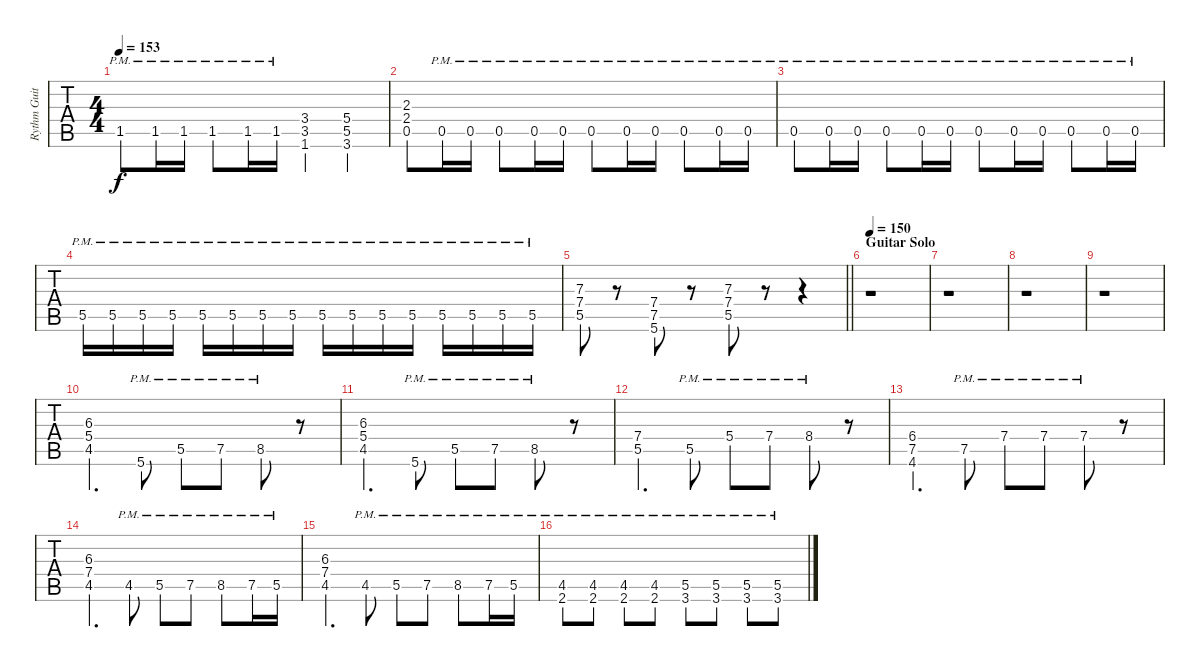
\track ("Rythm Guitar" "Rythm Guit") {instrument distortionguitar}
\staff {tabs}
\tuning (Eb4 Bb3 Gb3 Db3 Ab2 Eb2) {hide}
\ts (4 4)
\tempo 153
\clef g2
\ks c
1.5{pm}.8{dy f} 1.5{pm}.16 1.5{pm}.16 1.5{pm}.8 1.5{pm}.16 1.5{pm}.16 (3.4 3.5 1.6).4 (5.4 5.5 3.6).4 |
(2.3 2.4 0.5).8 0.5{pm}.16 0.5{pm}.16 0.5{pm}.8 0.5{pm}.16 0.5{pm}.16 0.5{pm}.8 0.5{pm}.16 0.5{pm}.16 0.5{pm}.8 0.5{pm}.16 0.5{pm}.16 |
0.5{pm}.8 0.5{pm}.16 0.5{pm}.16 0.5{pm}.8 0.5{pm}.16 0.5{pm}.16 0.5{pm}.8 0.5{pm}.16 0.5{pm}.16 0.5{pm}.8 0.5{pm}.16 0.5{pm}.16 |
5.5{pm}.16{balance 8} 5.5{pm}.16 5.5{pm}.16 5.5{pm}.16 5.5{pm}.16 5.5{pm}.16 5.5{pm}.16 5.5{pm}.16 5.5{pm}.16 5.5{pm}.16 5.5{pm}.16 5.5{pm}.16 5.5{pm}.16 5.5{pm}.16 5.5{pm}.16 5.5{pm}.16 |
\barLineRight lightlight
(7.3 7.4 5.5).8 r.8 (7.4 7.5 5.6).8 r.8 (7.3 7.4 5.5).8 r.8 r.4 |
\section ("" "Guitar Solo")
\tempo 150
r.1 |
r.1 |
r.1 |
r.1 |
(6.3 5.4 4.5).4{d} 5.6{pm}.8 5.5{pm}.8 7.5{pm}.8 8.5{pm}.8 r.8 |
(6.3 5.4 4.5).4{d} 5.6{pm}.8 5.5{pm}.8 7.5{pm}.8 8.5{pm}.8 r.8 |
(7.4 5.5).4{d} 5.5{pm}.8 5.4{pm}.8 7.4{pm}.8 8.4{pm}.8 r.8 |
(6.4 7.5 4.6).4{d} 7.5{pm}.8 7.4{pm}.8 7.4{pm}.8 7.4{pm}.8 r.8 |
(6.3 7.4 4.5).4{d} 4.5{pm}.8 5.5{pm}.8 7.5{pm}.8 8.5{pm}.8 7.5{pm}.16 5.5{pm}.16 |
(6.3 7.4 4.5).4{d} 4.5{pm}.8 5.5{pm}.8 7.5{pm}.8 8.5{pm}.8 7.5{pm}.16 5.5{pm}.16 |
(4.5{pm} 2.6{pm}).8 (4.5{pm} 2.6{pm}).8 (4.5{pm} 2.6{pm}).8 (4.5{pm} 2.6{pm}).8 (5.5{pm} 3.6{pm}).8 (5.5{pm} 3.6{pm}).8 (5.5{pm} 3.6{pm}).8 (5.5{pm} 3.6{pm}).8
